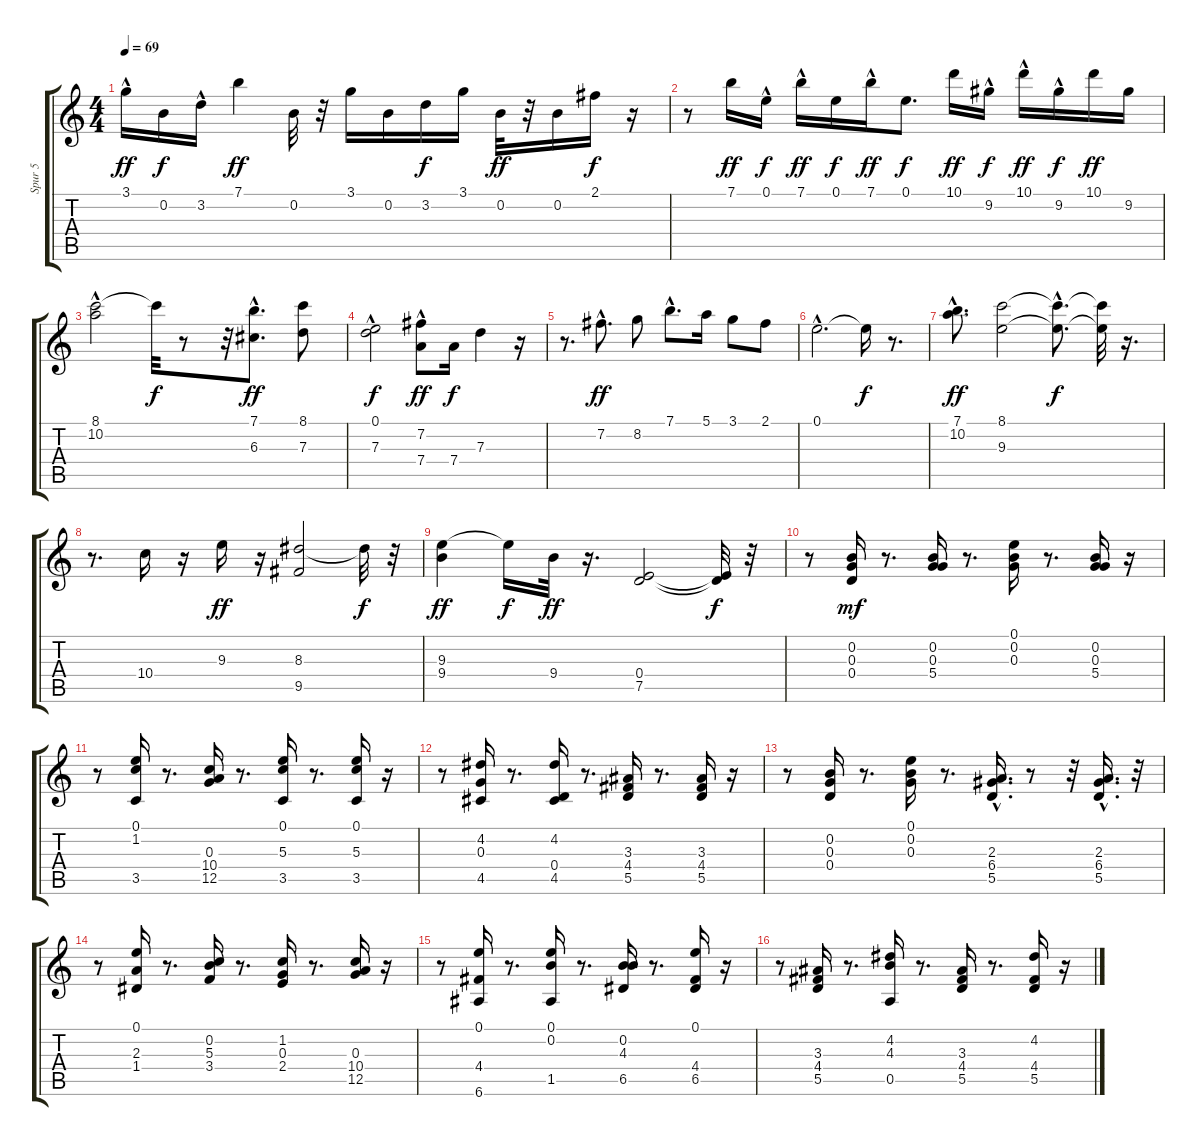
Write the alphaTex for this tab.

\track ("Spur 5" "Spur 5") {instrument acousticguitarnylon}
\staff {score tabs}
\tuning (E4 B3 G3 D3 A2 E2) {hide}
\ts (4 4)
\tempo 69
\clef g2
\ks c
3.1{hac}.16{dy ff} 0.2.16{dy f} 3.2{hac}.16 7.1.4{dy ff} 0.2.32 r.32 3.1.16 0.2.16 3.2.16{dy f} 3.1.16 0.2.32{dy ff} r.32 0.2.16 2.1.16{dy f} r.16 |
r.8 7.1.16{dy ff} 0.1{hac}.16{dy f} 7.1{hac}.16{dy ff} 0.1.16{dy f} 7.1{hac}.16{dy ff} 0.1.8{d dy f} 10.1.16{dy ff} 9.2{hac}.16{dy f} 10.1{hac}.16{dy ff} 9.2{hac}.16{dy f} 10.1.16{dy ff} 9.2.16 |
(8.1 10.2{hac}).2 8.1{t}.32{dy f} r.8 r.32 (7.1{hac} 6.3).8{d dy ff} (8.1 7.3).8 |
(0.1{hac} 7.3).2{dy f} (7.2{hac} 7.4).8{dy ff} 7.4.16{dy f} 7.3.4 r.16 |
r.8{d} 7.2{hac}.8{d dy ff} 8.2.8 7.1{hac}.8{d} 5.1.16 3.1.8 2.1.8 |
0.1{hac}.2{d} 0.1{t}.16{dy f} r.8{d} |
(7.1{hac} 10.2{hac}).8{d dy ff} (8.1 9.3).2 (8.1{hac t} 9.3{hac t}).8{d dy f} (8.1{t} 9.3{t}).32 r.16{d} |
r.8{d} 10.4.16 r.16 9.3.16{dy ff} r.16 (8.3 9.5).2 8.3{t}.32{dy f} r.32 |
(9.3 9.4).4{dy ff} 9.3{t}.16{dy f} 9.4.32{dy ff} r.16{d} (0.4 7.5).2 (0.4{t} 7.5{t}).32{dy f} r.32 |
r.8 (0.2 0.3 0.4).16{dy mf} r.8{d} (0.2 0.3 5.4).16 r.8{d} (0.1 0.2 0.3).16 r.8{d} (0.2 0.3 5.4).16 r.16 |
r.8 (0.1 1.2 3.5).16 r.8{d} (0.3 10.4 12.5).16 r.8{d} (0.1 5.3 3.5).16 r.8{d} (0.1 5.3 3.5).16 r.16 |
r.8 (4.2 0.3 4.5).16 r.8{d} (4.2 0.4 4.5).16 r.8{d} (3.3 4.4 5.5).16 r.8{d} (3.3 4.4 5.5).16 r.16 |
r.8 (0.2 0.3 0.4).16 r.8{d} (0.1 0.2 0.3).16 r.8{d} (2.3 6.4 5.5{hac}).16{d} r.8 r.32 (2.3 6.4 5.5{hac}).16{d} r.32 |
r.8 (0.1 2.3 1.4).16 r.8{d} (0.2 5.3 3.4).16 r.8{d} (1.2 0.3 2.4).16 r.8{d} (0.3 10.4 12.5).16 r.16 |
r.8 (0.1 4.4 6.6).16 r.8{d} (0.1 0.2 1.5).16 r.8{d} (0.2 4.3 6.5).16 r.8{d} (0.1 4.4 6.5).16 r.16 |
r.8 (3.3 4.4 5.5).16 r.8{d} (4.2 4.3 0.5).16 r.8{d} (3.3 4.4 5.5).16 r.8{d} (4.2 4.4 5.5).16 r.16
